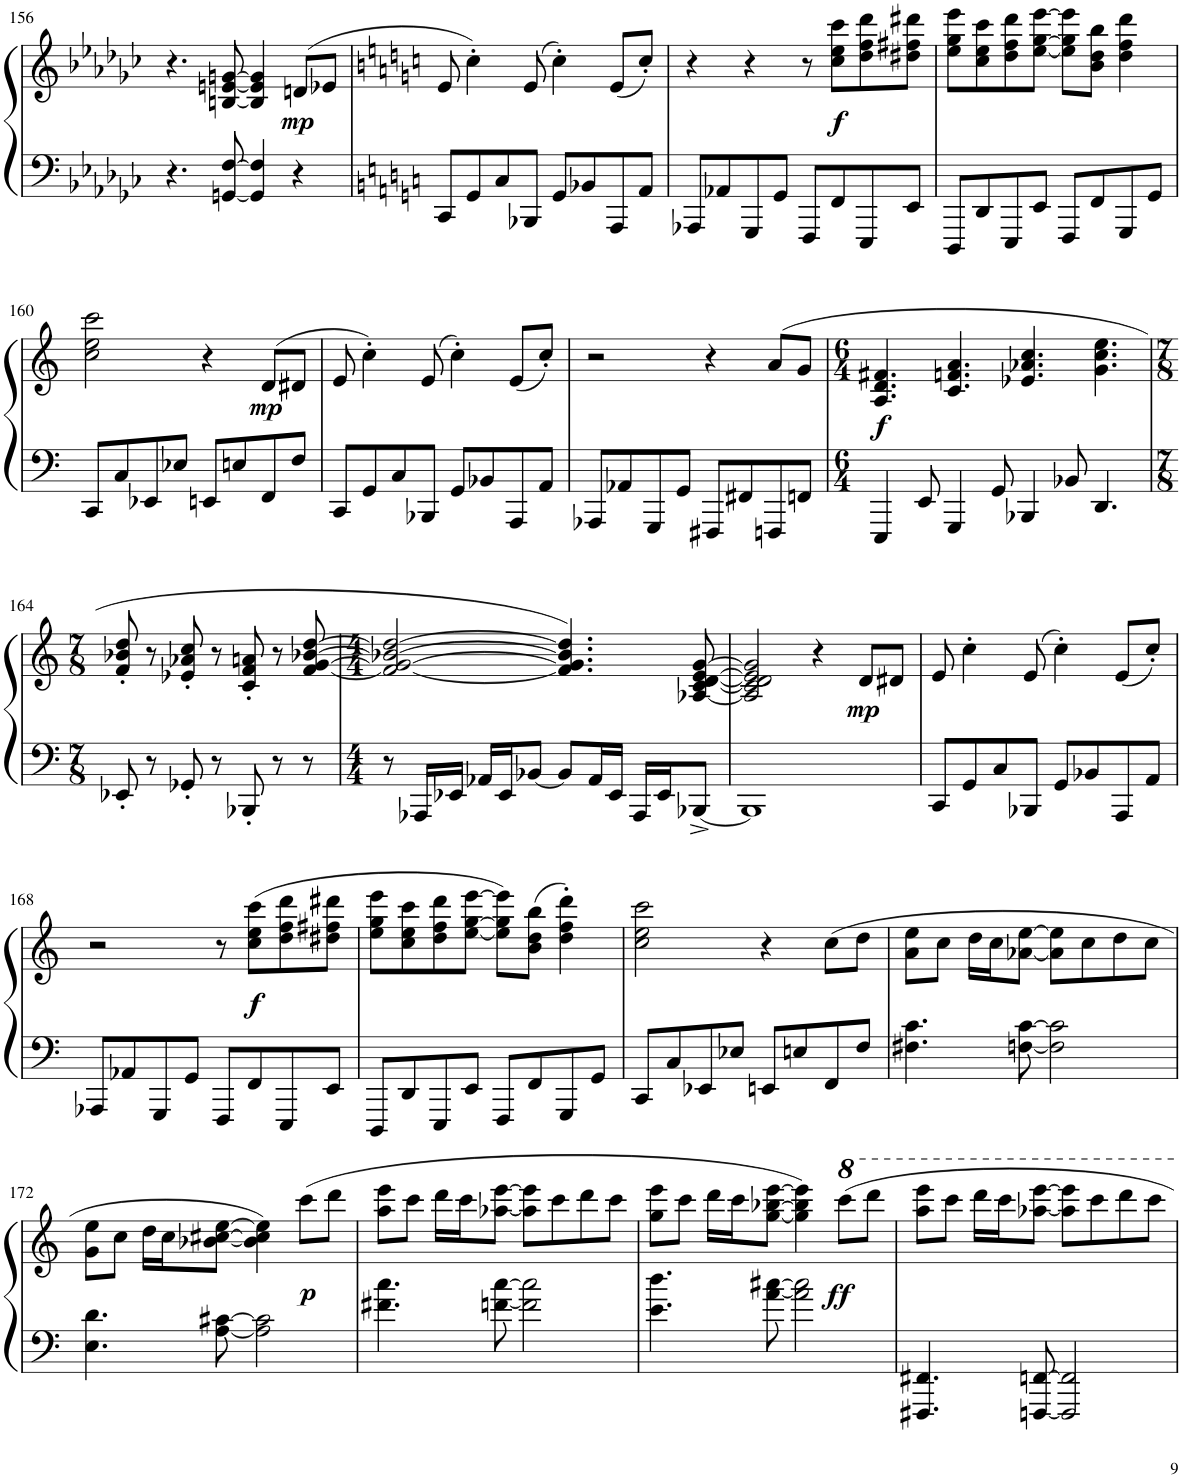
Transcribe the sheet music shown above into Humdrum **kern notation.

**kern	**kern	**dynam
*part1	*part1	*part1
*staff2	*staff1	*staff1/2
*I"Piano	*	*
*I'Pno.	*	*
!!LO:PB:g=z
*clefF4	*clefG2	*
*k[b-e-a-d-g-c-]	*k[b-e-a-d-g-c-]	*
*M4/4	*M4/4	*
=156	=156	=156
4.r	4.r	.
[8GGn/ [8F/	[8Bn/ [8en/ [8gn/	.
4GG/] 4F/]	4B/] 4e/] 4g/]	.
!	!	!LO:DY:b
4r	(8dn/L	mp
.	8e-X/J	.
=157	=157	=157
*k[]	*k[]	*
8CC/L	8e/	.
8GG/	4cc'\)	.
8C/	.	.
8BBB-X/J	(8e/	.
8GG/L	4cc'\)	.
8BB-X/	.	.
8AAA/	(8e/L	.
8AA/J	8cc'/J)	.
=158	=158	=158
8AAA-X/L	4r	.
8AA-X/	.	.
8GGG/	4r	.
8GG/J	.	.
8FFF/L	8r	.
!	!	!LO:DY:b
8FF/	8cc\ 8ee\ 8ccc\L	f
8EEE/	8dd\ 8ff\ 8ddd\	.
8EE/J	8dd#X\ 8ff#X\ 8ddd#X\J	.
=159	=159	=159
8DDD/L	8ee\ 8gg\ 8eee\L	.
8DD/	8cc\ 8ee\ 8ccc\	.
8EEE/	8dd\ 8ff\ 8ddd\	.
8EE/J	[8ee\ [8gg\ [8eee\J	.
8FFF/L	8ee\] 8gg\] 8eee\]L	.
8FF/	8b\ 8dd\ 8bb\J	.
8GGG/	4dd\ 4ff\ 4ddd\	.
8GG/J	.	.
!!LO:LB:g=z
=160	=160	=160
8CC/L	2cc\ 2ee\ 2ccc\	.
8C/	.	.
8EE-X/	.	.
8E-X/J	.	.
8EEn/L	4r	.
8En/	.	.
!	!	!LO:DY:b
8FF/	(8d/L	mp
8F/J	8d#X/J	.
=161	=161	=161
8CC/L	8e/	.
8GG/	4cc'\)	.
8C/	.	.
8BBB-X/J	(8e/	.
8GG/L	4cc'\)	.
8BB-X/	.	.
8AAA/	(8e/L	.
8AA/J	8cc'/J)	.
=162	=162	=162
8AAA-X/L	2r	.
8AA-X/	.	.
8GGG/	.	.
8GG/J	.	.
8FFF#X/L	4r	.
8FF#X/	.	.
8FFFn/	(8a/L	.
8FFn/J	8g/J	.
=163	=163	=163
*M6/4	*M6/4	*
!	!	!LO:DY:b
4EEE/	4.A/ 4.d/ 4.f#X/	f
8EE/	.	.
4GGG/	4.c/ 4.fn/ 4.a/	.
8GG/	.	.
4BBB-X/	4.e-X/ 4.a-X/ 4.cc/	.
8BB-X/	.	.
4.DD/	4.g\ 4.cc\ 4.ee\	.
!!LO:LB:g=z
=164	=164	=164
*M7/8	*M7/8	*
8EE-X'/	8f/' 8b-X/' 8dd/'	.
8r	8r	.
8GG-X'/	8e-X/' 8a-X/' 8cc/'	.
8r	8r	.
8BBB-X'/	8c/' 8f/' 8an/'	.
8r	8r	.
8r	[8f/ [8g/ [8b-X/ [8dd/	.
=165	=165	=165
*M4/4	*M4/4	*
8r	2f/_ 2g/_ 2b-X/_ 2dd/_	.
16AAA-X/LL	.	.
16EE-X/JJ	.	.
16AA-X/LL	.	.
16EE-/J	.	.
[8BB-X/J	.	.
8BB-/L]	4.f/] 4.g/] 4.b-/] 4.dd/])	.
16AA-/L	.	.
16EE-/JJ	.	.
16AAA-/LL	.	.
16EE-/J	.	.
[8BBB-X^/J	[8A-X/ [8c/ [8d/ [8e/ [8g/	.
=166	=166	=166
1BBB-]	2A-/] 2c/] 2d/] 2e/] 2g/]	.
.	4r	.
!	!	!LO:DY:b
.	8d/L	mp
.	8d#X/J	.
=167	=167	=167
8CC/L	8e/	.
8GG/	4cc'\	.
8C/	.	.
8BBB-X/J	(8e/	.
8GG/L	4cc'\)	.
8BB-X/	.	.
8AAA/	(8e/L	.
8AA/J	8cc'/J)	.
!!LO:LB:g=z
=168	=168	=168
8AAA-X/L	2r	.
8AA-X/	.	.
8GGG/	.	.
8GG/J	.	.
8FFF/L	8r	.
!	!	!LO:DY:b
8FF/	(8cc\ 8ee\ 8ccc\L	f
8EEE/	8dd\ 8ff\ 8ddd\	.
8EE/J	8dd#X\ 8ff#X\ 8ddd#X\J	.
=169	=169	=169
8DDD/L	8ee\ 8gg\ 8eee\L	.
8DD/	8cc\ 8ee\ 8ccc\	.
8EEE/	8dd\ 8ff\ 8ddd\	.
8EE/J	[8ee\ [8gg\ [8eee\J	.
8FFF/L	8ee\] 8gg\] 8eee\]L)	.
8FF/	(8b\ 8dd\ 8bb\J	.
8GGG/	4dd\' 4ff\' 4ddd\')	.
8GG/J	.	.
=170	=170	=170
8CC/L	2cc\ 2ee\ 2ccc\	.
8C/	.	.
8EE-X/	.	.
8E-X/J	.	.
8EEn/L	4r	.
8En/	.	.
8FF/	(8cc\L	.
8F/J	8dd\J	.
=171	=171	=171
4.F#X\ 4.c\	8a\ 8ee\L	.
.	8cc\J	.
.	16dd\LL	.
.	16cc\J	.
[8Fn\ [8c\	[8a-X\ [8ee\J	.
2F\] 2c\]	8a-\] 8ee\]L	.
.	8cc\	.
.	8dd\	.
.	8cc\J	.
!!LO:LB:g=z
=172	=172	=172
4.E\ 4.d\	8g\ 8ee\L	.
.	8cc\J	.
.	16dd\LL	.
.	16cc\J	.
[8A\ [8c#X\	[8b-X\ [8cc#X\ [8ee\J	.
2A\] 2c#\]	4b-\] 4cc#\] 4ee\])	.
!	!	!LO:DY:b
.	(8ccc\L	p
.	8ddd\J	.
=173	=173	=173
4.f#X\ 4.cc\	8aa\ 8eee\L	.
.	8ccc\J	.
.	16ddd\LL	.
.	16ccc\J	.
[8fn\ [8cc\	[8aa-X\ [8eee\J	.
2f\] 2cc\]	8aa-\] 8eee\]L	.
.	8ccc\	.
.	8ddd\	.
.	8ccc\J	.
=174	=174	=174
4.e\ 4.dd\	8gg\ 8eee\L	.
.	8ccc\J	.
.	16ddd\LL	.
.	16ccc\J	.
[8a\ [8cc#X\	[8gg\ [8bb-X\ [8eee\J	.
2a\] 2cc#\]	4gg\] 4bb-\] 4eee\])	.
!	!	!LO:DY:b
.	8cccc\L	ff
.	8dddd\J	.
=175	=175	=175
4.FFF#X/ 4.FF#X/	8aaa\ 8eeee\L	.
.	8cccc\J	.
.	16dddd\LL	.
.	16cccc\J	.
[8FFFn/ [8FFn/	[8aaa-X\ [8eeee\J	.
2FFF/] 2FF/]	8aaa-\] 8eeee\]L	.
.	8cccc\	.
.	8dddd\	.
.	8cccc\J	.
=	=	=
*-	*-	*-
